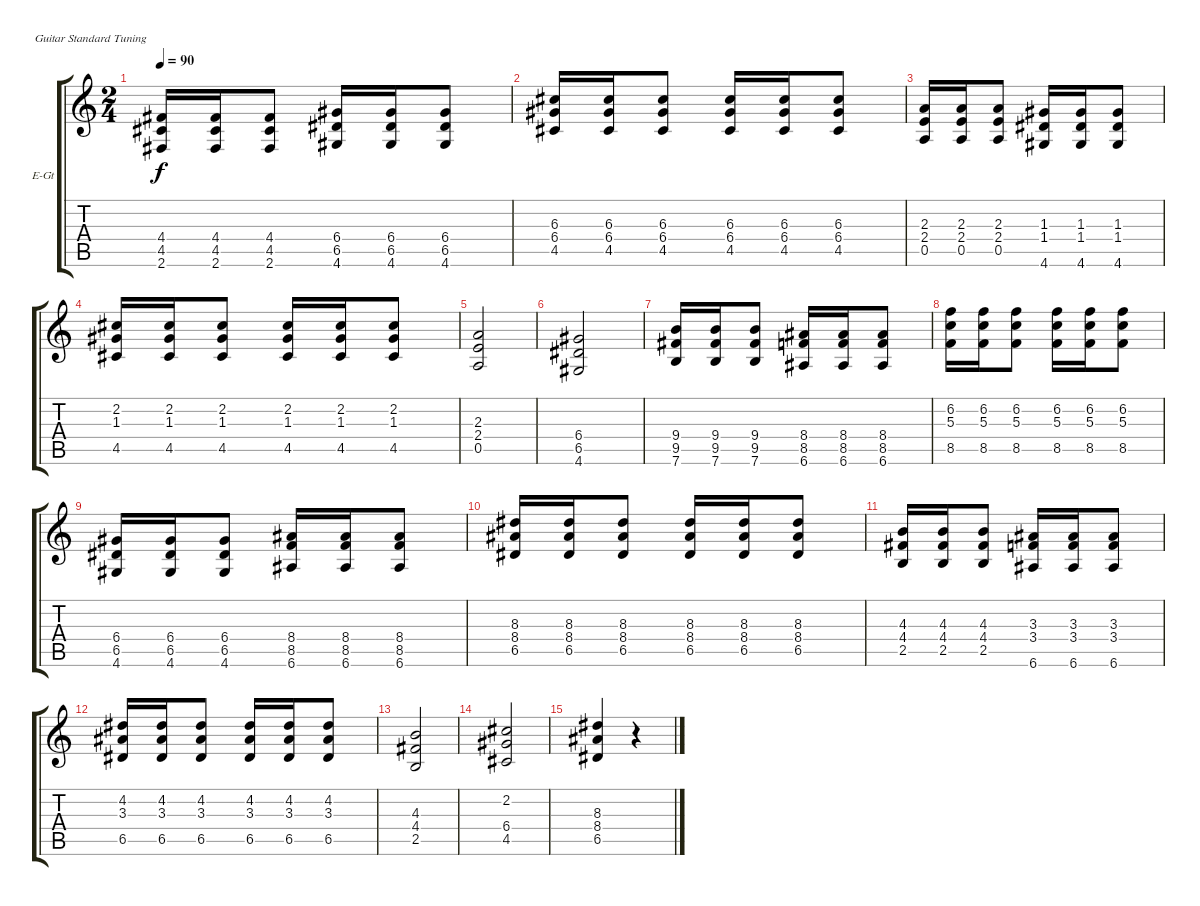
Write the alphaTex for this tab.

\bracketExtendMode groupsimilarinstruments
\firstSystemTrackNameOrientation horizontal
\otherSystemsTrackNameOrientation horizontal
\track ("Гитара" "E-Gt") {instrument distortionguitar}
\staff {score tabs}
\tuning (E4 B3 G3 D3 A2 E2)
\ts (2 4)
\tempo 90
\clef g2
\ks c
(4.4 4.5 2.6).16{dy f} (4.4 4.5 2.6).16 (4.4 4.5 2.6).8 (6.4 6.5 4.6).16 (6.4 6.5 4.6).16 (6.4 6.5 4.6).8 |
(6.3 6.4 4.5).16 (6.3 6.4 4.5).16 (6.3 6.4 4.5).8 (6.3 6.4 4.5).16 (6.3 6.4 4.5).16 (6.3 6.4 4.5).8 |
(2.3 2.4 0.5).16 (2.3 2.4 0.5).16 (2.3 2.4 0.5).8 (1.3 1.4 4.6).16 (1.3 1.4 4.6).16 (1.3 1.4 4.6).8 |
(2.2 1.3 4.5).16 (2.2 1.3 4.5).16 (2.2 1.3 4.5).8 (2.2 1.3 4.5).16 (2.2 1.3 4.5).16 (2.2 1.3 4.5).8 |
(2.3 2.4 0.5).2 |
(6.4 6.5 4.6).2 |
(9.4 9.5 7.6).16 (9.4 9.5 7.6).16 (9.4 9.5 7.6).8 (8.4 6.6 8.5).16 (8.4 6.6 8.5).16 (8.4 6.6 8.5).8 |
(6.2 5.3 8.5).16 (6.2 5.3 8.5).16 (6.2 5.3 8.5).8 (6.2 5.3 8.5).16 (6.2 5.3 8.5).16 (6.2 5.3 8.5).8 |
(6.4 6.5 4.6).16 (6.4 6.5 4.6).16 (6.4 6.5 4.6).8 (8.4 8.5 6.6).16 (8.4 8.5 6.6).16 (8.4 8.5 6.6).8 |
(8.3 8.4 6.5).16 (8.3 8.4 6.5).16 (8.3 8.4 6.5).8 (8.3 8.4 6.5).16 (8.3 8.4 6.5).16 (8.3 8.4 6.5).8 |
(4.3 4.4 2.5).16 (4.3 4.4 2.5).16 (4.3 4.4 2.5).8 (3.3 3.4 6.6).16 (3.3 3.4 6.6).16 (3.3 3.4 6.6).8 |
(4.2 3.3 6.5).16 (4.2 3.3 6.5).16 (4.2 3.3 6.5).8 (4.2 3.3 6.5).16 (4.2 3.3 6.5).16 (4.2 3.3 6.5).8 |
(4.3 4.4 2.5).2 |
(2.2 6.4 4.5).2 |
(8.3 8.4 6.5).4 r.4
